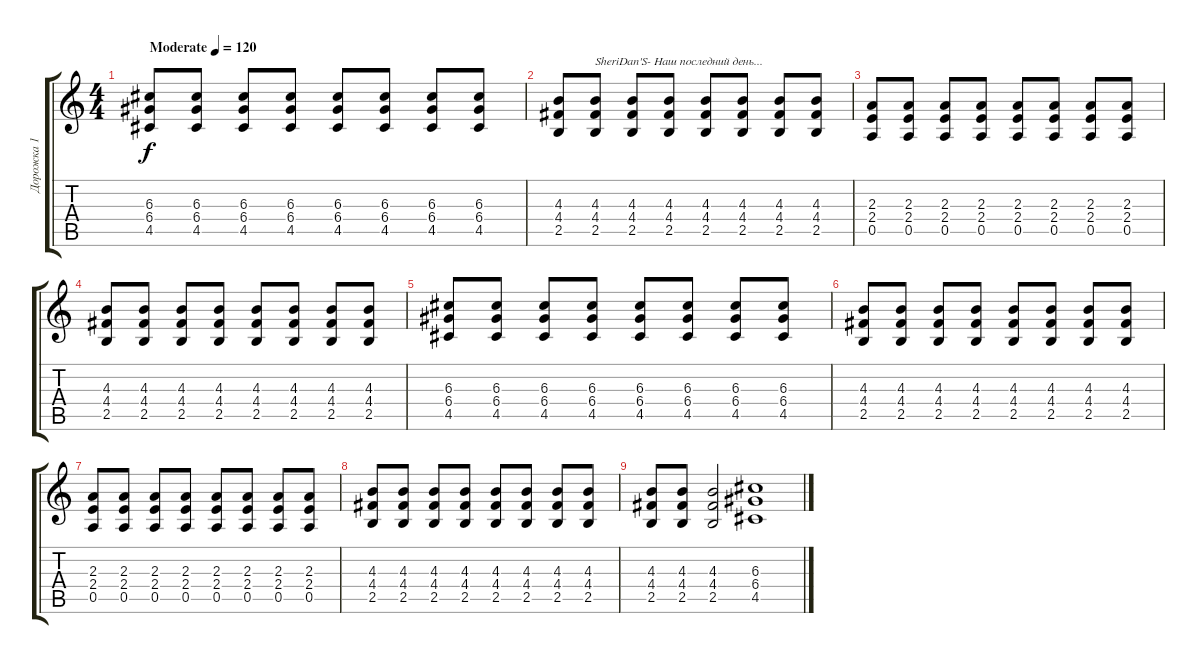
\track ("Дорожка 1" "Дорожка 1") {instrument acousticguitarsteel}
\staff {score tabs}
\tuning (E4 B3 G3 D3 A2 E2) {hide}
\ts (4 4)
\tempo (120 "Moderate")
\clef g2
\ks c
(6.3 6.4 4.5).8{dy f instrument distortionguitar} (6.3 6.4 4.5).8 (6.3 6.4 4.5).8 (6.3 6.4 4.5).8 (6.3 6.4 4.5).8 (6.3 6.4 4.5).8 (6.3 6.4 4.5).8 (6.3 6.4 4.5).8 |
(4.3 4.4 2.5).8 (4.3 4.4 2.5).8{txt "SheriDan'S- Наш последний день..."} (4.3 4.4 2.5).8 (4.3 4.4 2.5).8 (4.3 4.4 2.5).8 (4.3 4.4 2.5).8 (4.3 4.4 2.5).8 (4.3 4.4 2.5).8 |
(2.3 2.4 0.5).8 (2.3 2.4 0.5).8 (2.3 2.4 0.5).8 (2.3 2.4 0.5).8 (2.3 2.4 0.5).8 (2.3 2.4 0.5).8 (2.3 2.4 0.5).8 (2.3 2.4 0.5).8 |
(4.3 4.4 2.5).8 (4.3 4.4 2.5).8 (4.3 4.4 2.5).8 (4.3 4.4 2.5).8 (4.3 4.4 2.5).8 (4.3 4.4 2.5).8 (4.3 4.4 2.5).8 (4.3 4.4 2.5).8 |
(6.3 6.4 4.5).8 (6.3 6.4 4.5).8 (6.3 6.4 4.5).8 (6.3 6.4 4.5).8 (6.3 6.4 4.5).8 (6.3 6.4 4.5).8 (6.3 6.4 4.5).8 (6.3 6.4 4.5).8 |
(4.3 4.4 2.5).8 (4.3 4.4 2.5).8 (4.3 4.4 2.5).8 (4.3 4.4 2.5).8 (4.3 4.4 2.5).8 (4.3 4.4 2.5).8 (4.3 4.4 2.5).8 (4.3 4.4 2.5).8 |
(2.3 2.4 0.5).8 (2.3 2.4 0.5).8 (2.3 2.4 0.5).8 (2.3 2.4 0.5).8 (2.3 2.4 0.5).8 (2.3 2.4 0.5).8 (2.3 2.4 0.5).8 (2.3 2.4 0.5).8 |
(4.3 4.4 2.5).8 (4.3 4.4 2.5).8 (4.3 4.4 2.5).8 (4.3 4.4 2.5).8 (4.3 4.4 2.5).8 (4.3 4.4 2.5).8 (4.3 4.4 2.5).8 (4.3 4.4 2.5).8 |
(4.3 4.4 2.5).8 (4.3 4.4 2.5).8 (4.3 4.4 2.5).2 (6.3 6.4 4.5).1
